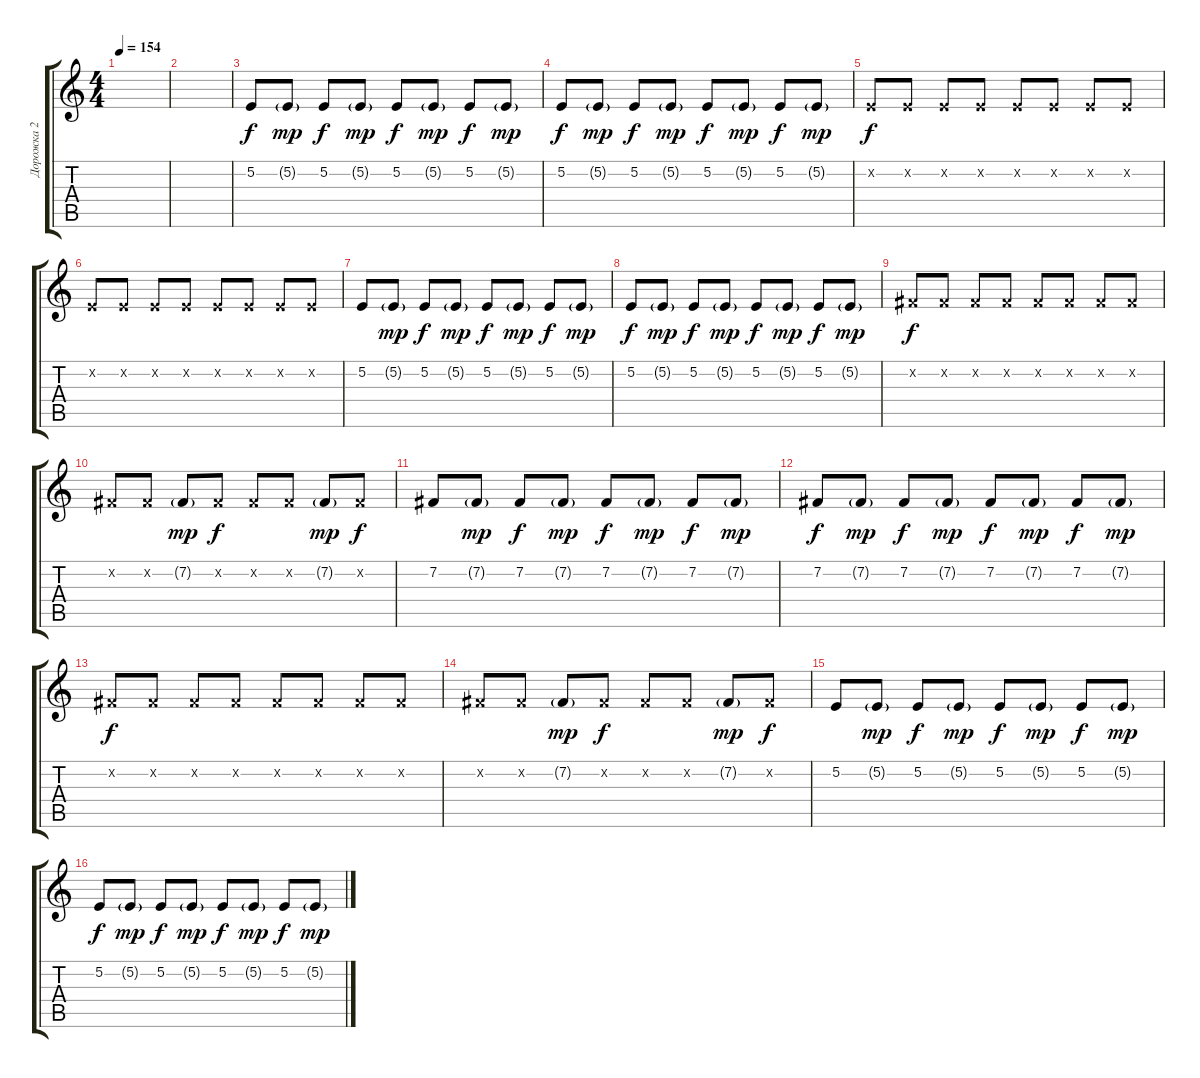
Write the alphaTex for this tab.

\track ("Дорожка 2" "Дорожка 2") {instrument stringensemble1}
\staff {score tabs}
\tuning (E4 B3 G3 D3 A2 E2) {hide}
\ts (4 4)
\tempo 154
\clef g2
\ks c
|
|
5.2.8 5.2{g}.8{dy mp} 5.2.8{dy f} 5.2{g}.8{dy mp} 5.2.8{dy f} 5.2{g}.8{dy mp} 5.2.8{dy f} 5.2{g}.8{dy mp} |
5.2.8{dy f} 5.2{g}.8{dy mp} 5.2.8{dy f} 5.2{g}.8{dy mp} 5.2.8{dy f} 5.2{g}.8{dy mp} 5.2.8{dy f} 5.2{g}.8{dy mp} |
5.2{x}.8{dy f} 5.2{x}.8 5.2{x}.8 5.2{x}.8 5.2{x}.8 5.2{x}.8 5.2{x}.8 5.2{x}.8 |
5.2{x}.8 5.2{x}.8 5.2{x}.8 5.2{x}.8 5.2{x}.8 5.2{x}.8 5.2{x}.8 5.2{x}.8 |
5.2.8 5.2{g}.8{dy mp} 5.2.8{dy f} 5.2{g}.8{dy mp} 5.2.8{dy f} 5.2{g}.8{dy mp} 5.2.8{dy f} 5.2{g}.8{dy mp} |
5.2.8{dy f} 5.2{g}.8{dy mp} 5.2.8{dy f} 5.2{g}.8{dy mp} 5.2.8{dy f} 5.2{g}.8{dy mp} 5.2.8{dy f} 5.2{g}.8{dy mp} |
7.2{x}.8{dy f} 7.2{x}.8 7.2{x}.8 7.2{x}.8 7.2{x}.8 7.2{x}.8 7.2{x}.8 7.2{x}.8 |
7.2{x}.8 7.2{x}.8 7.2{g}.8{dy mp} 7.2{x}.8{dy f} 7.2{x}.8 7.2{x}.8 7.2{g}.8{dy mp} 7.2{x}.8{dy f} |
7.2.8 7.2{g}.8{dy mp} 7.2.8{dy f} 7.2{g}.8{dy mp} 7.2.8{dy f} 7.2{g}.8{dy mp} 7.2.8{dy f} 7.2{g}.8{dy mp} |
7.2.8{dy f} 7.2{g}.8{dy mp} 7.2.8{dy f} 7.2{g}.8{dy mp} 7.2.8{dy f} 7.2{g}.8{dy mp} 7.2.8{dy f} 7.2{g}.8{dy mp} |
7.2{x}.8{dy f} 7.2{x}.8 7.2{x}.8 7.2{x}.8 7.2{x}.8 7.2{x}.8 7.2{x}.8 7.2{x}.8 |
7.2{x}.8 7.2{x}.8 7.2{g}.8{dy mp} 7.2{x}.8{dy f} 7.2{x}.8 7.2{x}.8 7.2{g}.8{dy mp} 7.2{x}.8{dy f} |
5.2.8 5.2{g}.8{dy mp} 5.2.8{dy f} 5.2{g}.8{dy mp} 5.2.8{dy f} 5.2{g}.8{dy mp} 5.2.8{dy f} 5.2{g}.8{dy mp} |
5.2.8{dy f} 5.2{g}.8{dy mp} 5.2.8{dy f} 5.2{g}.8{dy mp} 5.2.8{dy f} 5.2{g}.8{dy mp} 5.2.8{dy f} 5.2{g}.8{dy mp}
